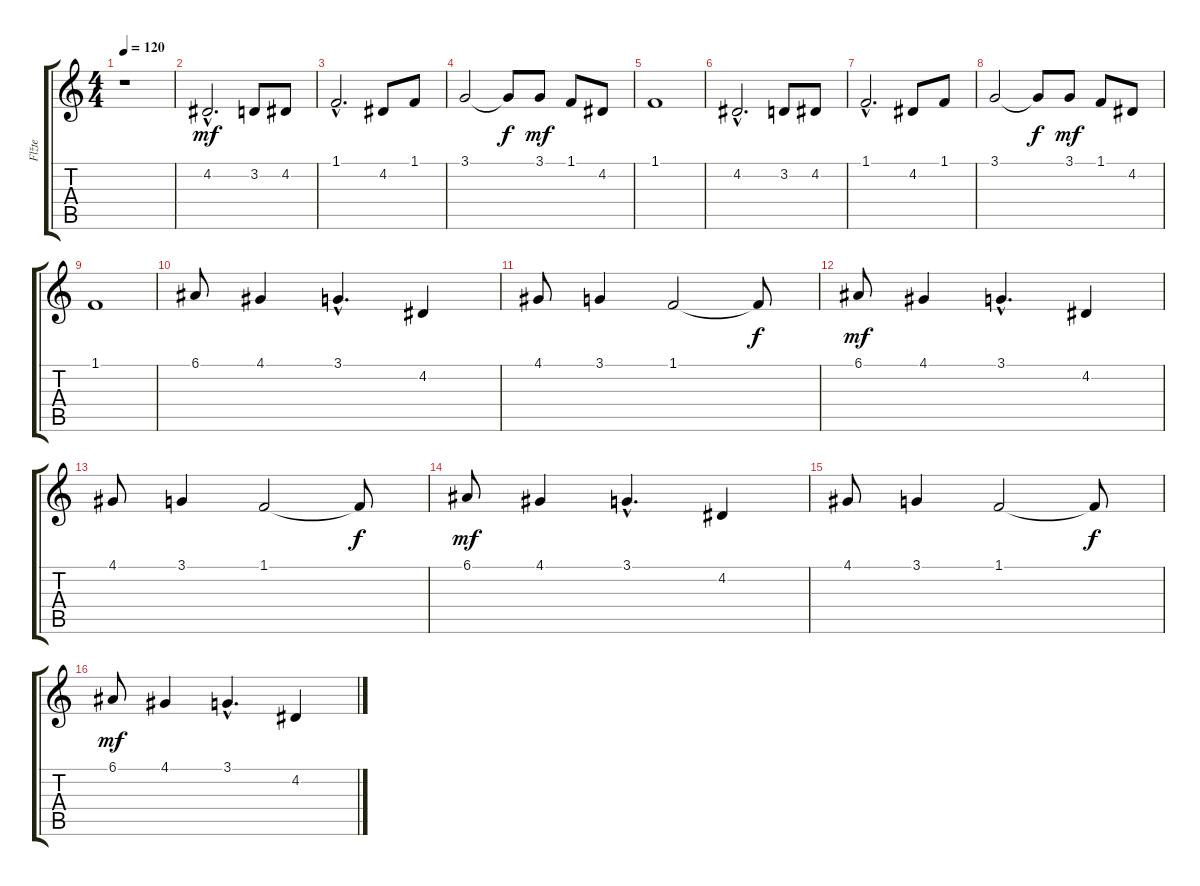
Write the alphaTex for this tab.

\track ("Flžte" "Flžte") {instrument flute}
\staff {score tabs}
\tuning (E4 B3 G3 D3 A2 E2) {hide}
\ts (4 4)
\tempo 120
\clef g2
\ks c
r.1{dy mf} |
4.2{hac}.2{d} 3.2.8 4.2.8 |
1.1{hac}.2{d} 4.2.8 1.1.8 |
3.1.2 3.1{t}.8{dy f} 3.1.8{dy mf} 1.1.8 4.2.8 |
1.1.1 |
4.2{hac}.2{d} 3.2.8 4.2.8 |
1.1{hac}.2{d} 4.2.8 1.1.8 |
3.1.2 3.1{t}.8{dy f} 3.1.8{dy mf} 1.1.8 4.2.8 |
1.1.1 |
6.1.8 4.1.4 3.1{hac}.4{d} 4.2.4 |
4.1.8 3.1.4 1.1.2 1.1{t}.8{dy f} |
6.1.8{dy mf} 4.1.4 3.1{hac}.4{d} 4.2.4 |
4.1.8 3.1.4 1.1.2 1.1{t}.8{dy f} |
6.1.8{dy mf} 4.1.4 3.1{hac}.4{d} 4.2.4 |
4.1.8 3.1.4 1.1.2 1.1{t}.8{dy f} |
6.1.8{dy mf} 4.1.4 3.1{hac}.4{d} 4.2.4
